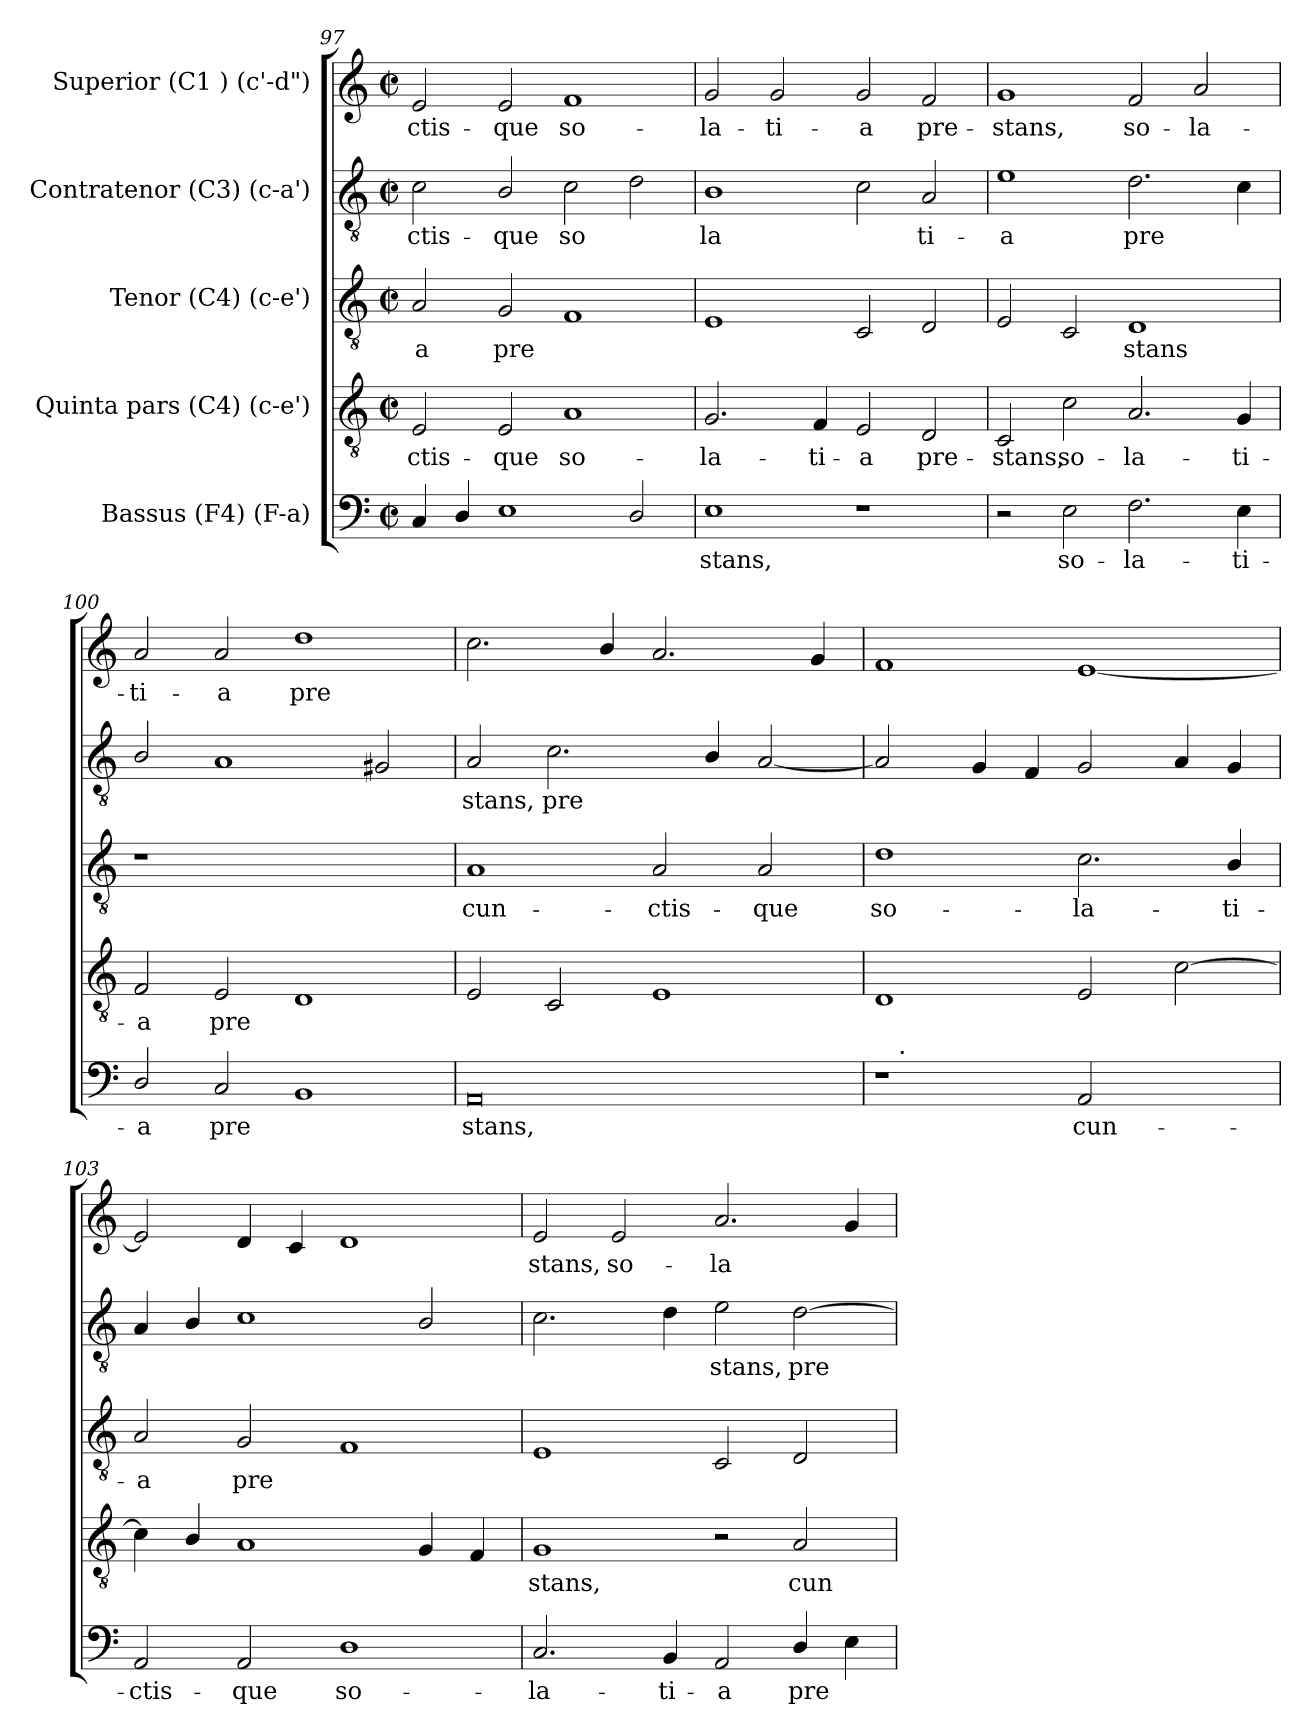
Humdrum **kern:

**kern	**text	**kern	**text	**kern	**text	**kern	**text	**kern	**text
*part5	*part5	*part4	*part4	*part3	*part3	*part2	*part2	*part1	*part1
*staff5	*staff5	*staff4	*staff4	*staff3	*staff3	*staff2	*staff2	*staff1	*staff1
*I"Bassus (F4)  (F-a)	*	*I"Quinta pars (C4)  (c-e')	*	*I"Tenor (C4)  (c-e')	*	*I"Contratenor (C3)  (c-a')	*	*I"Superior (C1 )  (c'-d")	*
!!LO:PB:g=z
*clefF4	*	*clefGv2	*	*clefGv2	*	*clefGv2	*	*clefG2	*
*k[]	*	*k[]	*	*k[]	*	*k[]	*	*k[]	*
*C:	*	*C:	*	*C:	*	*C:	*	*C:	*
*M2/2	*	*M2/2	*	*M2/2	*	*M2/2	*	*M2/2	*
*met(c|)	*	*met(c|)	*	*met(c|)	*	*met(c|)	*	*met(c|)	*
=97	=97	=97	=97	=97	=97	=97	=97	=97	=97
!	!LO:LY:b:cj	!	!LO:LY:b:cj	!	!LO:LY:b:cj	!	!LO:LY:b:cj	!	!LO:LY:b:cj
4C/	--	2E/	-ctis-	2A/	-a	2c\	-ctis-	2e/	-ctis-
!	!LO:LY:b:cj	!	!	!	!	!	!	!	!
4D/	--	.	.	.	.	.	.	.	.
!	!LO:LY:b:cj	!	!LO:LY:b:cj	!	!LO:LY:b:cj	!	!LO:LY:b:cj	!	!LO:LY:b:cj
1E	--	2E/	-que	2G/	pre-	2B/	-que	2e/	-que
!	!	!	!LO:LY:b:cj	!	!LO:LY:b:cj	!	!LO:LY:b:cj	!	!LO:LY:b:cj
.	.	1A	so-	1F	--	2c\	so-	1f	so-
!	!LO:LY:b:cj	!	!	!	!	!	!LO:LY:b:cj	!	!
2D/	--	.	.	.	.	2d\	--	.	.
=98	=98	=98	=98	=98	=98	=98	=98	=98	=98
!	!LO:LY:b:cj	!	!LO:LY:b:cj	!	!LO:LY:b:cj	!	!LO:LY:b:cj	!	!LO:LY:b:cj
1E	-stans,	2.G/	-la-	1E	--	1B	-la-	2g/	-la-
!	!	!	!	!	!	!	!	!	!LO:LY:b:cj
.	.	.	.	.	.	.	.	2g/	-ti-
!	!	!	!LO:LY:b:cj	!	!	!	!	!	!
.	.	4F/	-ti-	.	.	.	.	.	.
!	!	!	!LO:LY:b:cj	!	!LO:LY:b:cj	!	!LO:LY:b:cj	!	!LO:LY:b:cj
1r	.	2E/	-a	2C/	--	2c\	--	2g/	-a
!	!	!	!LO:LY:b:cj	!	!LO:LY:b:cj	!	!LO:LY:b:cj	!	!LO:LY:b:cj
.	.	2D/	pre-	2D/	--	2A/	-ti-	2f/	pre-
=99	=99	=99	=99	=99	=99	=99	=99	=99	=99
!	!	!	!LO:LY:b:cj	!	!LO:LY:b:cj	!	!LO:LY:b:cj	!	!LO:LY:b:cj
2r	.	2C/	-stans,	2E/	--	1e	-a	1g	-stans,
!	!LO:LY:b:cj	!	!LO:LY:b:cj	!	!LO:LY:b:cj	!	!	!	!
2E\	so-	2c\	so-	2C/	--	.	.	.	.
!	!LO:LY:b:cj	!	!LO:LY:b:cj	!	!LO:LY:b:cj	!	!LO:LY:b:cj	!	!LO:LY:b:cj
2.F\	-la-	2.A/	-la-	1D	-stans	2.d\	pre-	2f/	so-
!	!	!	!	!	!	!	!	!	!LO:LY:b:cj
.	.	.	.	.	.	.	.	2a/	-la-
!	!LO:LY:b:cj	!	!LO:LY:b:cj	!	!	!	!LO:LY:b:cj	!	!
4E\	-ti-	4G/	-ti-	.	.	4c\	--	.	.
=100	=100	=100	=100	=100	=100	=100	=100	=100	=100
!	!LO:LY:b:cj	!	!LO:LY:b:cj	!	!	!	!LO:LY:b:cj	!	!LO:LY:b:cj
2D/	-a	2F/	-a	1r	.	2B/	--	2a/	-ti-
!	!LO:LY:b:cj	!	!LO:LY:b:cj	!	!	!	!LO:LY:b:cj	!	!LO:LY:b:cj
2C/	pre-	2E/	pre-	.	.	1A	--	2a/	-a
!	!LO:LY:b:cj	!	!LO:LY:b:cj	!	!	!	!	!	!LO:LY:b:cj
1BB	--	1D	--	1ryy	.	.	.	1dd	pre-
!	!	!	!	!	!	!	!LO:LY:b:cj	!	!
.	.	.	.	.	.	2G#X/	--	.	.
!!LO:LB:g=z
=101	=101	=101	=101	=101	=101	=101	=101	=101	=101
!	!LO:LY:b:cj	!	!LO:LY:b:cj	!	!LO:LY:b:cj	!	!LO:LY:b:cj	!	!LO:LY:b:cj
0AA	-stans,	2E/	--	1A	cun-	2A/	-stans,	2.cc\	--
!	!	!	!LO:LY:b:cj	!	!	!	!LO:LY:b:cj	!	!
.	.	2C/	--	.	.	2.c\	pre-	.	.
!	!	!	!	!	!	!	!	!	!LO:LY:b:cj
.	.	.	.	.	.	.	.	4b/	--
!	!	!	!LO:LY:b:cj	!	!LO:LY:b:cj	!	!	!	!LO:LY:b:cj
.	.	1E	--	2A/	-ctis-	.	.	2.a/	--
!	!	!	!	!	!	!	!LO:LY:b:cj	!	!
.	.	.	.	.	.	4B/	--	.	.
!	!	!	!	!	!LO:LY:b:cj	!	!LO:LY:b:cj	!	!
.	.	.	.	2A/	-que	[<2A/	--	.	.
!	!	!	!	!	!	!	!	!	!LO:LY:b:cj
.	.	.	.	.	.	.	.	4g/	--
=102	=102	=102	=102	=102	=102	=102	=102	=102	=102
!	!	!	!LO:LY:b:cj	!	!LO:LY:b:cj	!	!LO:LY:b:cj	!	!LO:LY:b:cj
*^	*	*	*	*	*	*	*	*	*
1r	16ryy	.	1D	--	1d	so-	2A/]	--	1f	--
!	!LO:TX:a:t=.	!	!	!	!	!	!	!	!	!
.	1ryy	.	.	.	.	.	.	.	.	.
!	!	!	!	!	!	!	!	!LO:LY:b:cj	!	!
.	.	.	.	.	.	.	4G/	--	.	.
!	!	!	!	!	!	!	!	!LO:LY:b:cj	!	!
.	.	.	.	.	.	.	4F/	--	.	.
!	!	!LO:LY:b:cj	!	!LO:LY:b:cj	!	!LO:LY:b:cj	!	!LO:LY:b:cj	!	!LO:LY:b:cj
2AA/	.	cun-	2E/	--	2.c\	-la-	2G/	--	[<1e	--
.	2...ryy	.	.	.	.	.	.	.	.	.
!	!	!	!	!LO:LY:b:cj	!	!	!	!LO:LY:b:cj	!	!
2ryy	.	.	[>2c\	--	.	.	4A/	--	.	.
!	!	!	!	!	!	!LO:LY:b:cj	!	!LO:LY:b:cj	!	!
.	.	.	.	.	4B/	-ti-	4G/	--	.	.
=103	=103	=103	=103	=103	=103	=103	=103	=103	=103	=103
!	!	!LO:LY:b:cj	!	!LO:LY:b:cj	!	!LO:LY:b:cj	!	!LO:LY:b:cj	!	!LO:LY:b:cj
*v	*v	*	*	*	*	*	*	*	*	*
2AA/	-ctis-	4c\]	--	2A/	-a	4A/	--	2e/]	--
!	!	!	!LO:LY:b:cj	!	!	!	!LO:LY:b:cj	!	!
.	.	4B/	--	.	.	4B/	--	.	.
!	!LO:LY:b:cj	!	!LO:LY:b:cj	!	!LO:LY:b:cj	!	!LO:LY:b:cj	!	!LO:LY:b:cj
2AA/	-que	1A	--	2G/	pre-	1c	--	4d/	--
!	!	!	!	!	!	!	!	!	!LO:LY:b:cj
.	.	.	.	.	.	.	.	4c/	--
!	!LO:LY:b:cj	!	!	!	!LO:LY:b:cj	!	!	!	!LO:LY:b:cj
1D	so-	.	.	1F	--	.	.	1d	--
!	!	!	!LO:LY:b:cj	!	!	!	!LO:LY:b:cj	!	!
.	.	4G/	--	.	.	2B/	--	.	.
!	!	!	!LO:LY:b:cj	!	!	!	!	!	!
.	.	4F/	--	.	.	.	.	.	.
=104	=104	=104	=104	=104	=104	=104	=104	=104	=104
!	!LO:LY:b:cj	!	!LO:LY:b:cj	!	!LO:LY:b:cj	!	!LO:LY:b:cj	!	!LO:LY:b:cj
2.C/	-la-	1G	-stans,	1E	--	2.c\	--	2e/	-stans,
!	!	!	!	!	!	!	!	!	!LO:LY:b:cj
.	.	.	.	.	.	.	.	2e/	so-
!	!LO:LY:b:cj	!	!	!	!	!	!LO:LY:b:cj	!	!
4BB/	-ti-	.	.	.	.	4d\	--	.	.
!	!LO:LY:b:cj	!	!	!	!LO:LY:b:cj	!	!LO:LY:b:cj	!	!LO:LY:b:cj
2AA/	-a	2r	.	2C/	--	2e\	-stans,	2.a/	-la-
!	!LO:LY:b:cj	!	!LO:LY:b:cj	!	!LO:LY:b:cj	!	!LO:LY:b:cj	!	!
4D/	pre-	2A/	cun-	2D/	--	[<2d\	pre-	.	.
!	!LO:LY:b:cj	!	!	!	!	!	!	!	!LO:LY:b:cj
4E\	--	.	.	.	.	.	.	4g/	--
=	=	=	=	=	=	=	=	=	=
*-	*-	*-	*-	*-	*-	*-	*-	*-	*-
